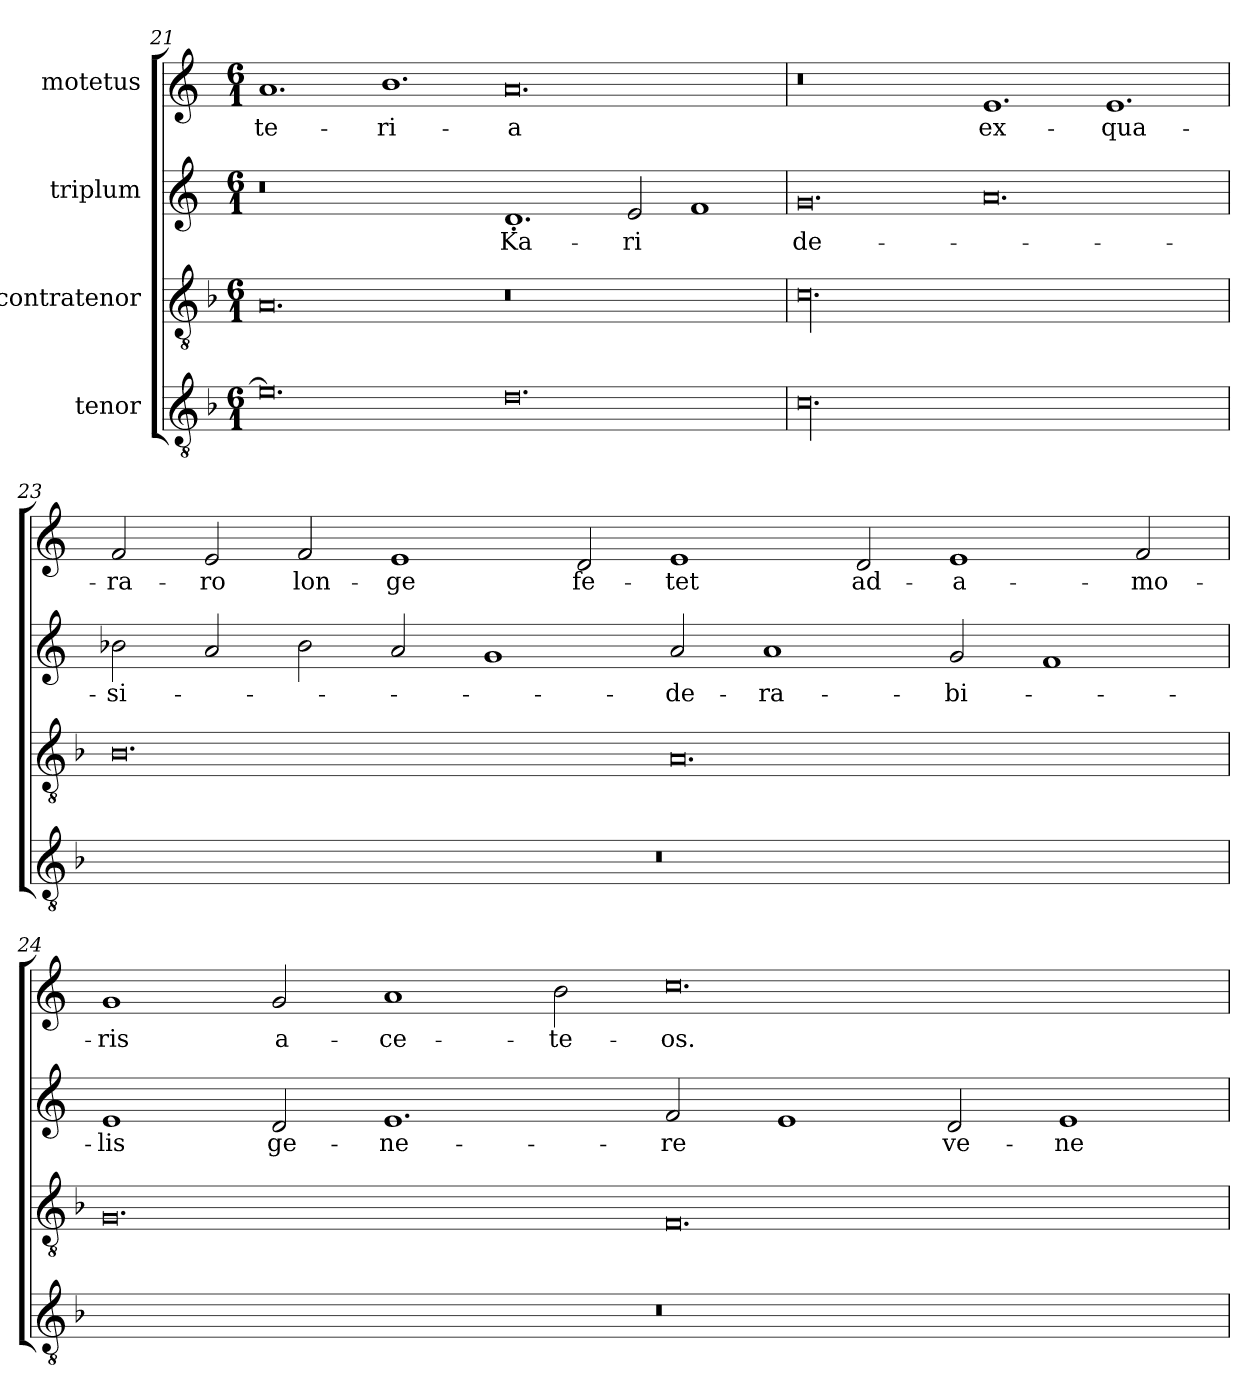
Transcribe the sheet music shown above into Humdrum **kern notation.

**kern	**kern	**kern	**text	**kern	**text
*part4	*part3	*part2	*part2	*part1	*part1
*staff4	*staff3	*staff2	*staff2	*staff1	*staff1
*I"tenor	*I"contratenor	*I"triplum	*	*I"motetus	*
*clefGv2	*clefGv2	*clefG2	*	*clefG2	*
*k[b-]	*k[b-]	*k[]	*	*k[]	*
*F:	*F:	*C:	*	*C:	*
*M6/1	*M6/1	*M6/1	*	*M6/1	*
=21	=21	=21	=21	=21	=21
0.e\]	0.A/	0.r	.	1.a/	-te-
.	.	.	.	1.b\	-ri-
0.d\	0.r	1.d'/	Ka-	0.a/	-a
.	.	2e/	-ri	.	.
.	.	1f/	.	.	.
!!LO:LB:g=z
=22	=22	=22	=22	=22	=22
00.c\	00.c\	0.g/	de-	0.r	.
.	.	0.a/	.	1.e/	ex-
.	.	.	.	1.e/	qua-
=23	=23	=23	=23	=23	=23
00.r	0.B-\	2b-X\	-si-	2f/	ra-
.	.	2a/	.	2e/	-ro
.	.	2b-\	.	2f/	lon-
.	.	2a/	.	1e/	-ge
.	.	1g/	.	.	.
.	.	.	.	2d/	fe-
.	0.A/	2a/	-de-	1e/	-tet
.	.	1a/	-ra-	.	.
.	.	.	.	2d/	ad-
.	.	2g/	-bi-	1e/	a-
.	.	1f/	.	.	.
.	.	.	.	2f/	-mo-
=24	=24	=24	=24	=24	=24
00.r	0.G/	1e/	-lis	1g/	-ris
.	.	2d/	ge-	2g/	a-
.	.	1.e/	-ne-	1a/	-ce-
.	.	.	.	2b\	-te-
.	0.F/	2f/	-re	0.cc\	-os.
.	.	1e/	.	.	.
.	.	2d/	ve-	.	.
.	.	1e/	-ne-	.	.
=	=	=	=	=	=
*-	*-	*-	*-	*-	*-
